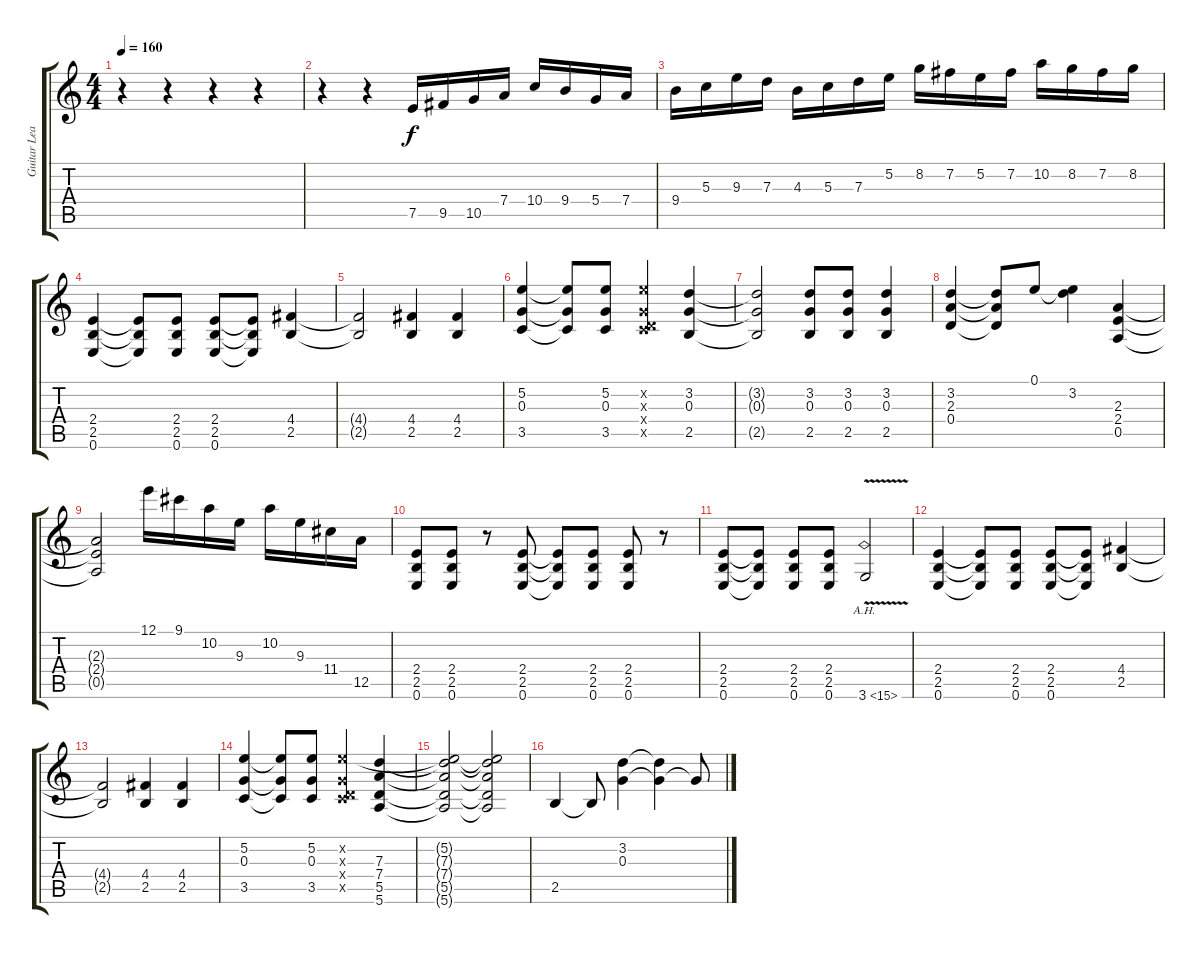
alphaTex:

\track ("Guitar Lead" "Guitar Lea") {instrument distortionguitar}
\staff {score tabs}
\tuning (E4 B3 G3 D3 A2 E2) {hide}
\ts (4 4)
\tempo 160
\clef g2
\ks c
r.4{dy f} r.4 r.4 r.4 |
r.4 r.4 7.5.16 9.5.16 10.5.16 7.4.16 10.4.16 9.4.16 5.4.16 7.4.16 |
9.4.16 5.3.16 9.3.16 7.3.16 4.3.16 5.3.16 7.3.16 5.2.16 8.2.16 7.2.16 5.2.16 7.2.16 10.2.16 8.2.16 7.2.16 8.2.16 |
(2.4 2.5 0.6).4 (2.4{t} 2.5{t} 0.6{t}).8 (2.4 2.5 0.6).8 (2.4 2.5 0.6).8 (2.4{t} 2.5{t} 0.6{t}).8 (4.4 2.5).4 |
(4.4{t} 2.5{t}).2 (4.4 2.5).4 (4.4 2.5).4 |
(5.2 0.3 3.5).4 (5.2{t} 0.3{t} 3.5{t}).8 (5.2 0.3 3.5).8 (5.2{x} 0.3{x} 0.4{x} 3.5{x}).4 (3.2 0.3 2.5).4 |
(3.2{t} 0.3{t} 2.5{t}).2 (3.2 0.3 2.5).8 (3.2 0.3 2.5).8 (3.2 0.3 2.5).4 |
(3.2 2.3 0.4).4 (3.2{t} 2.3{t} 0.4{t}).8 0.1.8 (0.1{t} 3.2).4 (2.3 2.4 0.5).4 |
(2.3{t} 2.4{t} 0.5{t}).2 12.1.16 9.1.16 10.2.16 9.3.16 10.2.16 9.3.16 11.4.16 12.5.16 |
(2.4 2.5 0.6).8 (2.4 2.5 0.6).8 r.8 (2.4 2.5 0.6).8 (2.4{t} 2.5{t} 0.6{t}).8 (2.4 2.5 0.6).8 (2.4 2.5 0.6).8 r.8 |
(2.4 2.5 0.6).8 (2.4{t} 2.5{t} 0.6{t}).8 (2.4 2.5 0.6).8 (2.4 2.5 0.6).8 3.6{ah 12 v}.2 |
(2.4 2.5 0.6).4 (2.4{t} 2.5{t} 0.6{t}).8 (2.4 2.5 0.6).8 (2.4 2.5 0.6).8 (2.4{t} 2.5{t} 0.6{t}).8 (4.4 2.5).4 |
(4.4{t} 2.5{t}).2 (4.4 2.5).4 (4.4 2.5).4 |
(5.2 0.3 3.5).4 (5.2{t} 0.3{t} 3.5{t}).8 (5.2 0.3 3.5).8 (5.2{x} 0.3{x} 0.4{x} 3.5{x}).4 (7.3 7.4 5.5 5.6).4 |
(5.2{t} 7.3{t} 7.4{t} 5.5{t} 5.6{t}).2 (5.2{t} 7.3{t} 7.4{t} 5.5{t} 5.6{t}).2 |
2.5.4 2.5{t}.8 (3.2 0.3).4 (3.2{t} 0.3{t}).4 0.3{t}.8
